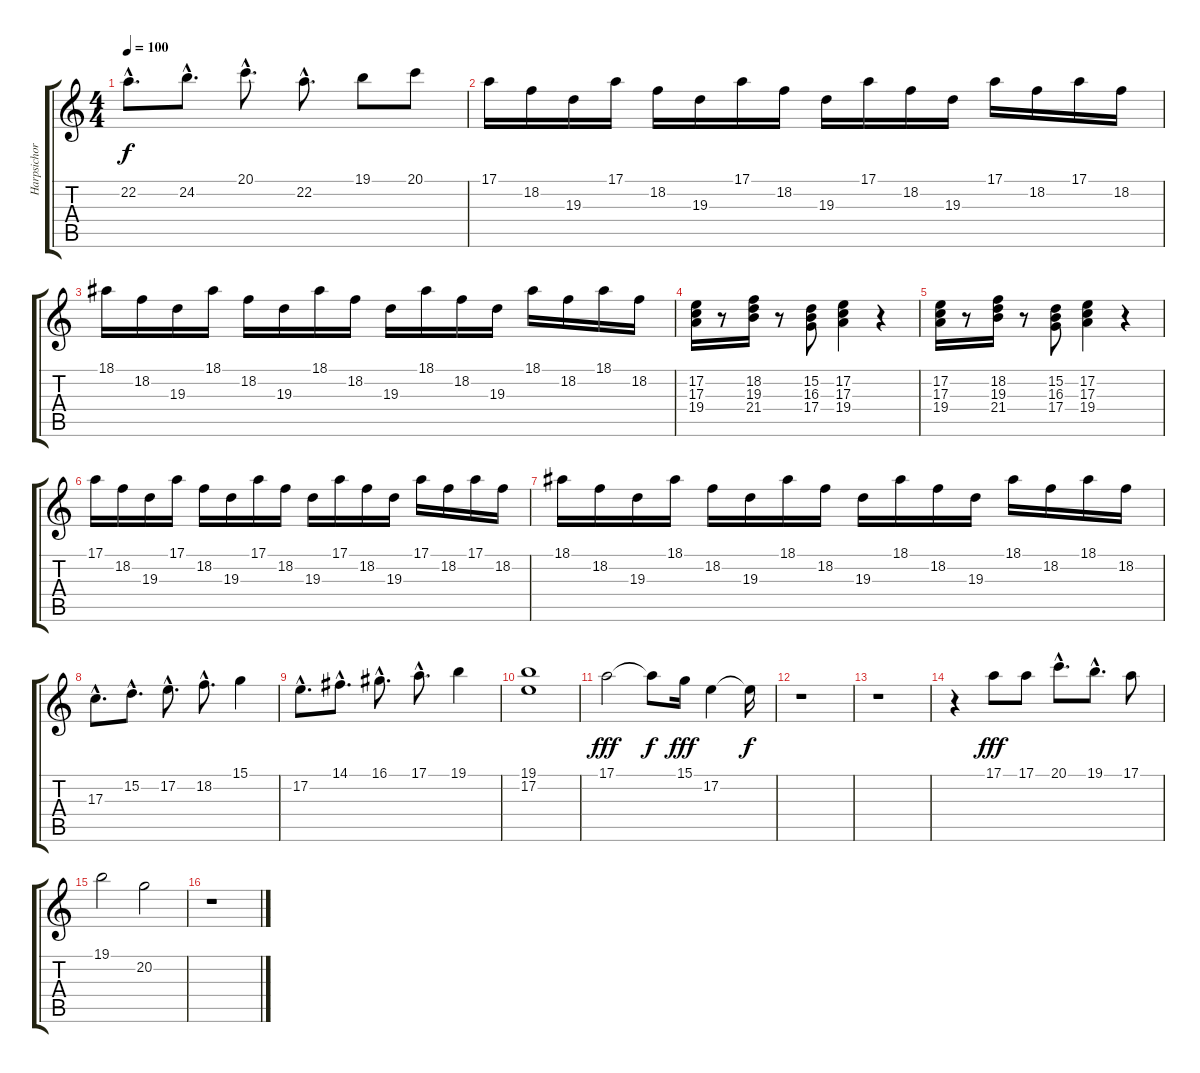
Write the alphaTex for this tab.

\track ("Harpsichord" "Harpsichor") {instrument harpsichord}
\staff {score tabs}
\tuning (E4 B3 G3 D3 A2 E2) {hide}
\ts (4 4)
\tempo 100
\clef g2
\ks c
22.2{hac}.8{d dy f} 24.2{hac}.8{d} 20.1{hac}.8{d} 22.2{hac}.8{d} 19.1.8 20.1.8 |
17.1.16{instrument harpsichord} 18.2.16 19.3.16 17.1.16 18.2.16 19.3.16 17.1.16 18.2.16 19.3.16 17.1.16 18.2.16 19.3.16 17.1.16 18.2.16 17.1.16 18.2.16 |
18.1.16 18.2.16 19.3.16 18.1.16 18.2.16 19.3.16 18.1.16 18.2.16 19.3.16 18.1.16 18.2.16 19.3.16 18.1.16 18.2.16 18.1.16 18.2.16 |
(17.2 17.3 19.4).16 r.8 (18.2 19.3 21.4).16 r.8 (15.2 16.3 17.4).8 (17.2 17.3 19.4).4 r.4 |
(17.2 17.3 19.4).16 r.8 (18.2 19.3 21.4).16 r.8 (15.2 16.3 17.4).8 (17.2 17.3 19.4).4 r.4 |
17.1.16 18.2.16 19.3.16 17.1.16 18.2.16 19.3.16 17.1.16 18.2.16 19.3.16 17.1.16 18.2.16 19.3.16 17.1.16 18.2.16 17.1.16 18.2.16 |
18.1.16 18.2.16 19.3.16 18.1.16 18.2.16 19.3.16 18.1.16 18.2.16 19.3.16 18.1.16 18.2.16 19.3.16 18.1.16 18.2.16 18.1.16 18.2.16 |
17.3{hac}.8{d} 15.2{hac}.8{d} 17.2{hac}.8{d} 18.2{hac}.8{d} 15.1.4 |
17.2{hac}.8{d} 14.1{hac}.8{d} 16.1{hac}.8{d} 17.1{hac}.8{d} 19.1.4 |
(19.1 17.2).1 |
17.1.2{dy fff instrument clarinet} 17.1{t}.8{dy f} 15.1.16{dy fff} 17.2.4 17.2{t}.16{dy f} |
r.1 |
r.1 |
r.4 17.1.8{dy fff} 17.1.8 20.1{hac}.8{d} 19.1{hac}.8{d} 17.1.8 |
19.1.2 20.2.2 |
r.1
